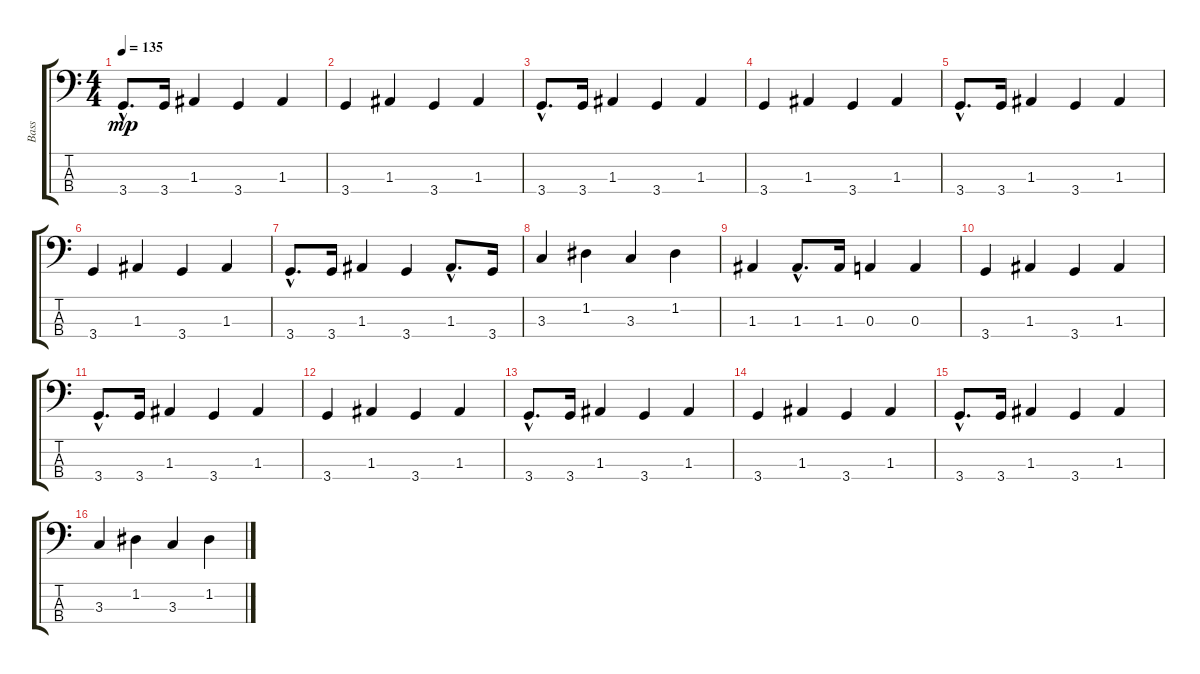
\track ("Bass" "Bass") {instrument slapbass2}
\staff {score tabs}
\tuning (G2 D2 A1 E1) {hide}
\ts (4 4)
\tempo 135
\clef f4
\ks c
3.4{hac}.8{d dy mp} 3.4.16 1.3.4 3.4.4 1.3.4 |
3.4.4 1.3.4 3.4.4 1.3.4 |
3.4{hac}.8{d} 3.4.16 1.3.4 3.4.4 1.3.4 |
3.4.4 1.3.4 3.4.4 1.3.4 |
3.4{hac}.8{d} 3.4.16 1.3.4 3.4.4 1.3.4 |
3.4.4 1.3.4 3.4.4 1.3.4 |
3.4{hac}.8{d} 3.4.16 1.3.4 3.4.4 1.3{hac}.8{d} 3.4.16 |
3.3.4 1.2.4 3.3.4 1.2.4 |
1.3.4 1.3{hac}.8{d} 1.3.16 0.3.4 0.3.4 |
3.4.4 1.3.4 3.4.4 1.3.4 |
3.4{hac}.8{d} 3.4.16 1.3.4 3.4.4 1.3.4 |
3.4.4 1.3.4 3.4.4 1.3.4 |
3.4{hac}.8{d} 3.4.16 1.3.4 3.4.4 1.3.4 |
3.4.4 1.3.4 3.4.4 1.3.4 |
3.4{hac}.8{d} 3.4.16 1.3.4 3.4.4 1.3.4 |
3.3.4 1.2.4 3.3.4 1.2.4
